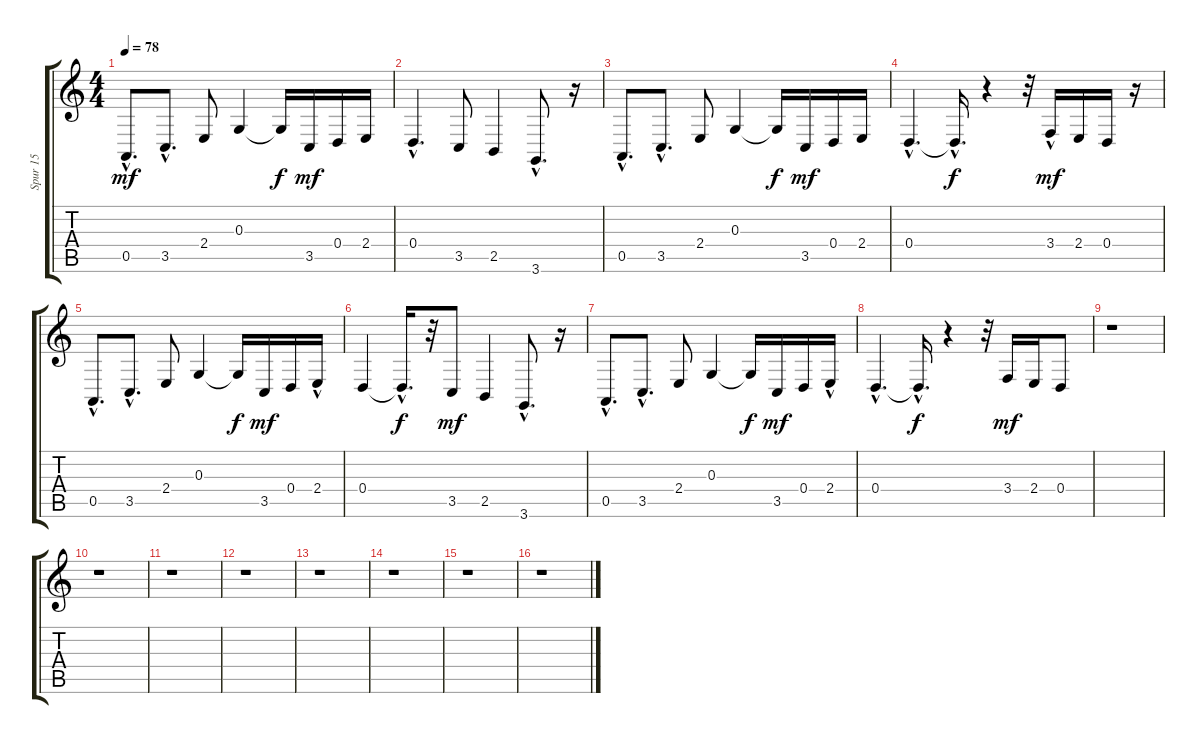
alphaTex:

\track ("Spur 15" "Spur 15") {instrument honkytonkpiano}
\staff {score tabs}
\tuning (E4 B3 G3 D3 A2 E2) {hide}
\ts (4 4)
\tempo 78
\clef g2
\ks c
0.5{hac}.8{d dy mf} 3.5{hac}.8{d} 2.4.8 0.3.4 0.3{t}.16{dy f} 3.5.16{dy mf} 0.4.16 2.4.16 |
0.4{hac}.4{d} 3.5.8 2.5.4 3.6{hac}.8{d} r.16 |
0.5{hac}.8{d} 3.5{hac}.8{d} 2.4.8 0.3.4 0.3{t}.16{dy f} 3.5.16{dy mf} 0.4.16 2.4.16 |
0.4{hac}.4{d} 0.4{hac t}.16{d dy f} r.4 r.32 3.4{hac}.16{dy mf} 2.4.16 0.4.16 r.16 |
0.5{hac}.8{d} 3.5{hac}.8{d} 2.4.8 0.3.4 0.3{t}.16{dy f} 3.5.16{dy mf} 0.4.16 2.4{hac}.16 |
0.4.4 0.4{hac t}.16{d dy f} r.32 3.5.8{dy mf} 2.5.4 3.6{hac}.8{d} r.16 |
0.5{hac}.8{d} 3.5{hac}.8{d} 2.4.8 0.3.4 0.3{t}.16{dy f} 3.5.16{dy mf} 0.4.16 2.4{hac}.16 |
0.4{hac}.4{d} 0.4{hac t}.16{d dy f} r.4 r.32 3.4.16{dy mf} 2.4.16 0.4.8 |
r.1 |
r.1 |
r.1 |
r.1 |
r.1 |
r.1 |
r.1 |
r.1
